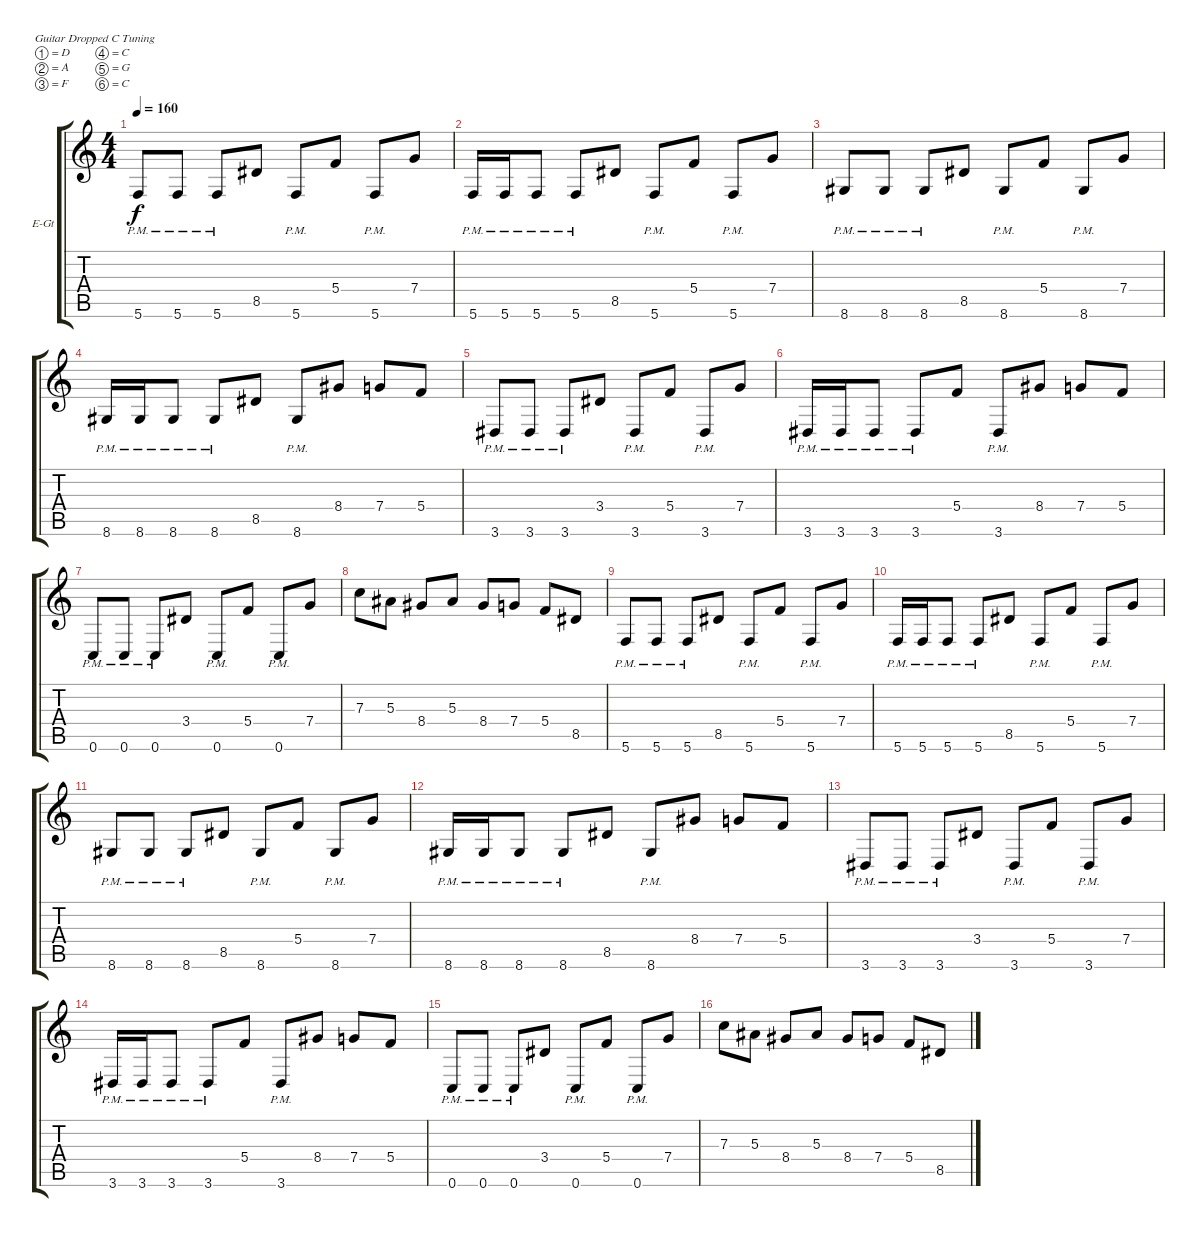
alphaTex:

\bracketExtendMode groupsimilarinstruments
\firstSystemTrackNameOrientation horizontal
\otherSystemsTrackNameOrientation horizontal
\track ("Track 2" "E-Gt") {instrument distortionguitar}
\staff {score tabs}
\tuning (D4 A3 F3 C3 G2 C2)
\ts (4 4)
\tempo 160
\clef g2
\ks c
5.6{pm}.8{dy f} 5.6{pm}.8 5.6{pm}.8 8.5.8 5.6{pm}.8 5.4.8 5.6{pm}.8 7.4.8 |
5.6{pm}.16 5.6{pm}.16 5.6{pm}.8 5.6{pm}.8 8.5.8 5.6{pm}.8 5.4.8 5.6{pm}.8 7.4.8 |
8.6{pm}.8 8.6{pm}.8 8.6{pm}.8 8.5.8 8.6{pm}.8 5.4.8 8.6{pm}.8 7.4.8 |
8.6{pm}.16 8.6{pm}.16 8.6{pm}.8 8.6{pm}.8 8.5.8 8.6{pm}.8 8.4.8 7.4.8 5.4.8 |
3.6{pm}.8 3.6{pm}.8 3.6{pm}.8 3.4.8 3.6{pm}.8 5.4.8 3.6{pm}.8 7.4.8 |
3.6{pm}.16 3.6{pm}.16 3.6{pm}.8 3.6{pm}.8 5.4.8 3.6{pm}.8 8.4.8 7.4.8 5.4.8 |
0.6{pm}.8 0.6{pm}.8 0.6{pm}.8 3.4.8 0.6{pm}.8 5.4.8 0.6{pm}.8 7.4.8 |
7.3.8 5.3.8 8.4.8 5.3.8 8.4.8 7.4.8 5.4.8 8.5.8 |
5.6{pm}.8 5.6{pm}.8 5.6{pm}.8 8.5.8 5.6{pm}.8 5.4.8 5.6{pm}.8 7.4.8 |
5.6{pm}.16 5.6{pm}.16 5.6{pm}.8 5.6{pm}.8 8.5.8 5.6{pm}.8 5.4.8 5.6{pm}.8 7.4.8 |
8.6{pm}.8 8.6{pm}.8 8.6{pm}.8 8.5.8 8.6{pm}.8 5.4.8 8.6{pm}.8 7.4.8 |
8.6{pm}.16 8.6{pm}.16 8.6{pm}.8 8.6{pm}.8 8.5.8 8.6{pm}.8 8.4.8 7.4.8 5.4.8 |
3.6{pm}.8 3.6{pm}.8 3.6{pm}.8 3.4.8 3.6{pm}.8 5.4.8 3.6{pm}.8 7.4.8 |
3.6{pm}.16 3.6{pm}.16 3.6{pm}.8 3.6{pm}.8 5.4.8 3.6{pm}.8 8.4.8 7.4.8 5.4.8 |
0.6{pm}.8 0.6{pm}.8 0.6{pm}.8 3.4.8 0.6{pm}.8 5.4.8 0.6{pm}.8 7.4.8 |
7.3.8 5.3.8 8.4.8 5.3.8 8.4.8 7.4.8 5.4.8 8.5.8
